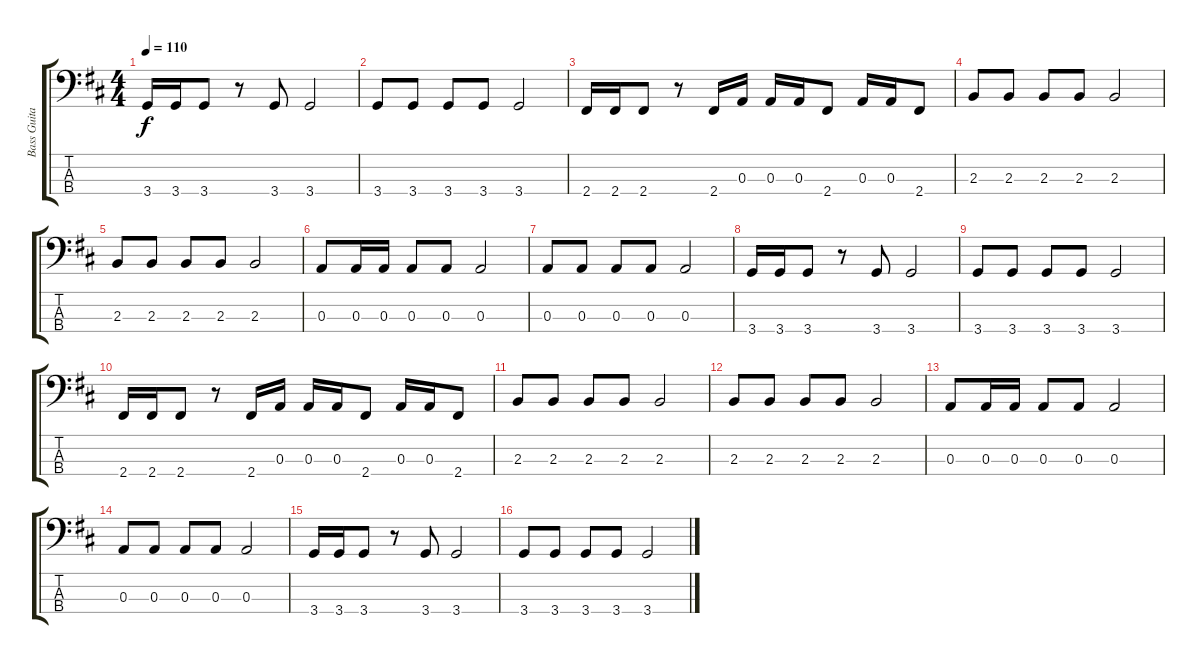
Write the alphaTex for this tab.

\track ("Bass Guitar" "Bass Guita") {instrument electricbasspick}
\staff {score tabs}
\tuning (G2 D2 A1 E1) {hide}
\ts (4 4)
\tempo 110
\clef f4
\ks d
3.4.16{dy f} 3.4.16 3.4.8 r.8 3.4.8 3.4.2 |
3.4.8 3.4.8 3.4.8 3.4.8 3.4.2 |
2.4.16 2.4.16 2.4.8 r.8 2.4.16 0.3.16 0.3.16 0.3.16 2.4.8 0.3.16 0.3.16 2.4.8 |
2.3.8 2.3.8 2.3.8 2.3.8 2.3.2 |
2.3.8 2.3.8 2.3.8 2.3.8 2.3.2 |
0.3.8 0.3.16 0.3.16 0.3.8 0.3.8 0.3.2 |
0.3.8 0.3.8 0.3.8 0.3.8 0.3.2 |
3.4.16 3.4.16 3.4.8 r.8 3.4.8 3.4.2 |
3.4.8 3.4.8 3.4.8 3.4.8 3.4.2 |
2.4.16 2.4.16 2.4.8 r.8 2.4.16 0.3.16 0.3.16 0.3.16 2.4.8 0.3.16 0.3.16 2.4.8 |
2.3.8 2.3.8 2.3.8 2.3.8 2.3.2 |
2.3.8 2.3.8 2.3.8 2.3.8 2.3.2 |
0.3.8 0.3.16 0.3.16 0.3.8 0.3.8 0.3.2 |
0.3.8 0.3.8 0.3.8 0.3.8 0.3.2 |
3.4.16 3.4.16 3.4.8 r.8 3.4.8 3.4.2 |
3.4.8 3.4.8 3.4.8 3.4.8 3.4.2
